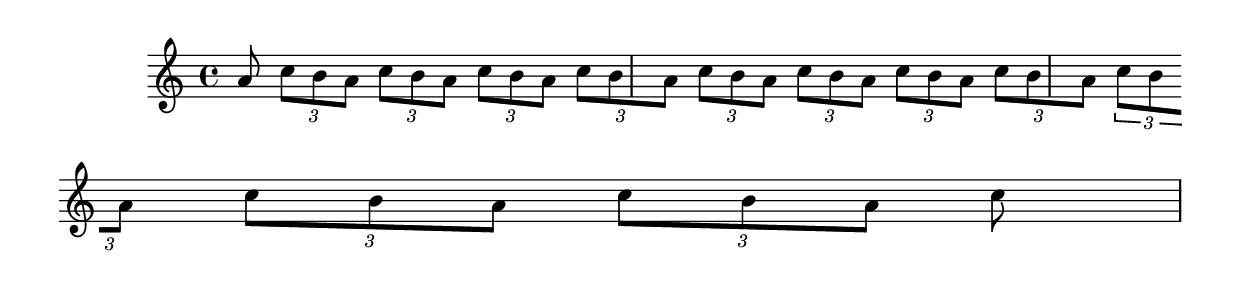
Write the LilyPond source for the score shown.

%% Do not edit this file; it is auto-generated from LSR http://lsr.dsi.unimi.it
%% This file is in the public domain.
\version "2.11.48"

\header {
  lsrtags = "rhythms"

  texidoc = "
This artificial example shows how both manual and automatic line breaks
may be permitted to within a beamed tuplet. Note that such off-beat
tuplets have to be beamed manually.

"
  doctitle = "Permitting line breaks within beamed tuplets"
} % begin verbatim
\layout {
  \context {
    \Voice
    % Permit line breaks within tuplets
    \remove "Forbid_line_break_engraver"
    % Allow beams to be broken at line breaks
    \override Beam #'breakable = ##t
  }
}
\relative c'' {
  a8
  \repeat unfold 8 { \times 2/3 { c[ b a] } }
  % Insert a manual line break within a tuplet
  \times 2/3 { c[ b \bar "" \break a] }
  \repeat unfold 2 { \times 2/3 { c[ b a] } }
  c8
}
